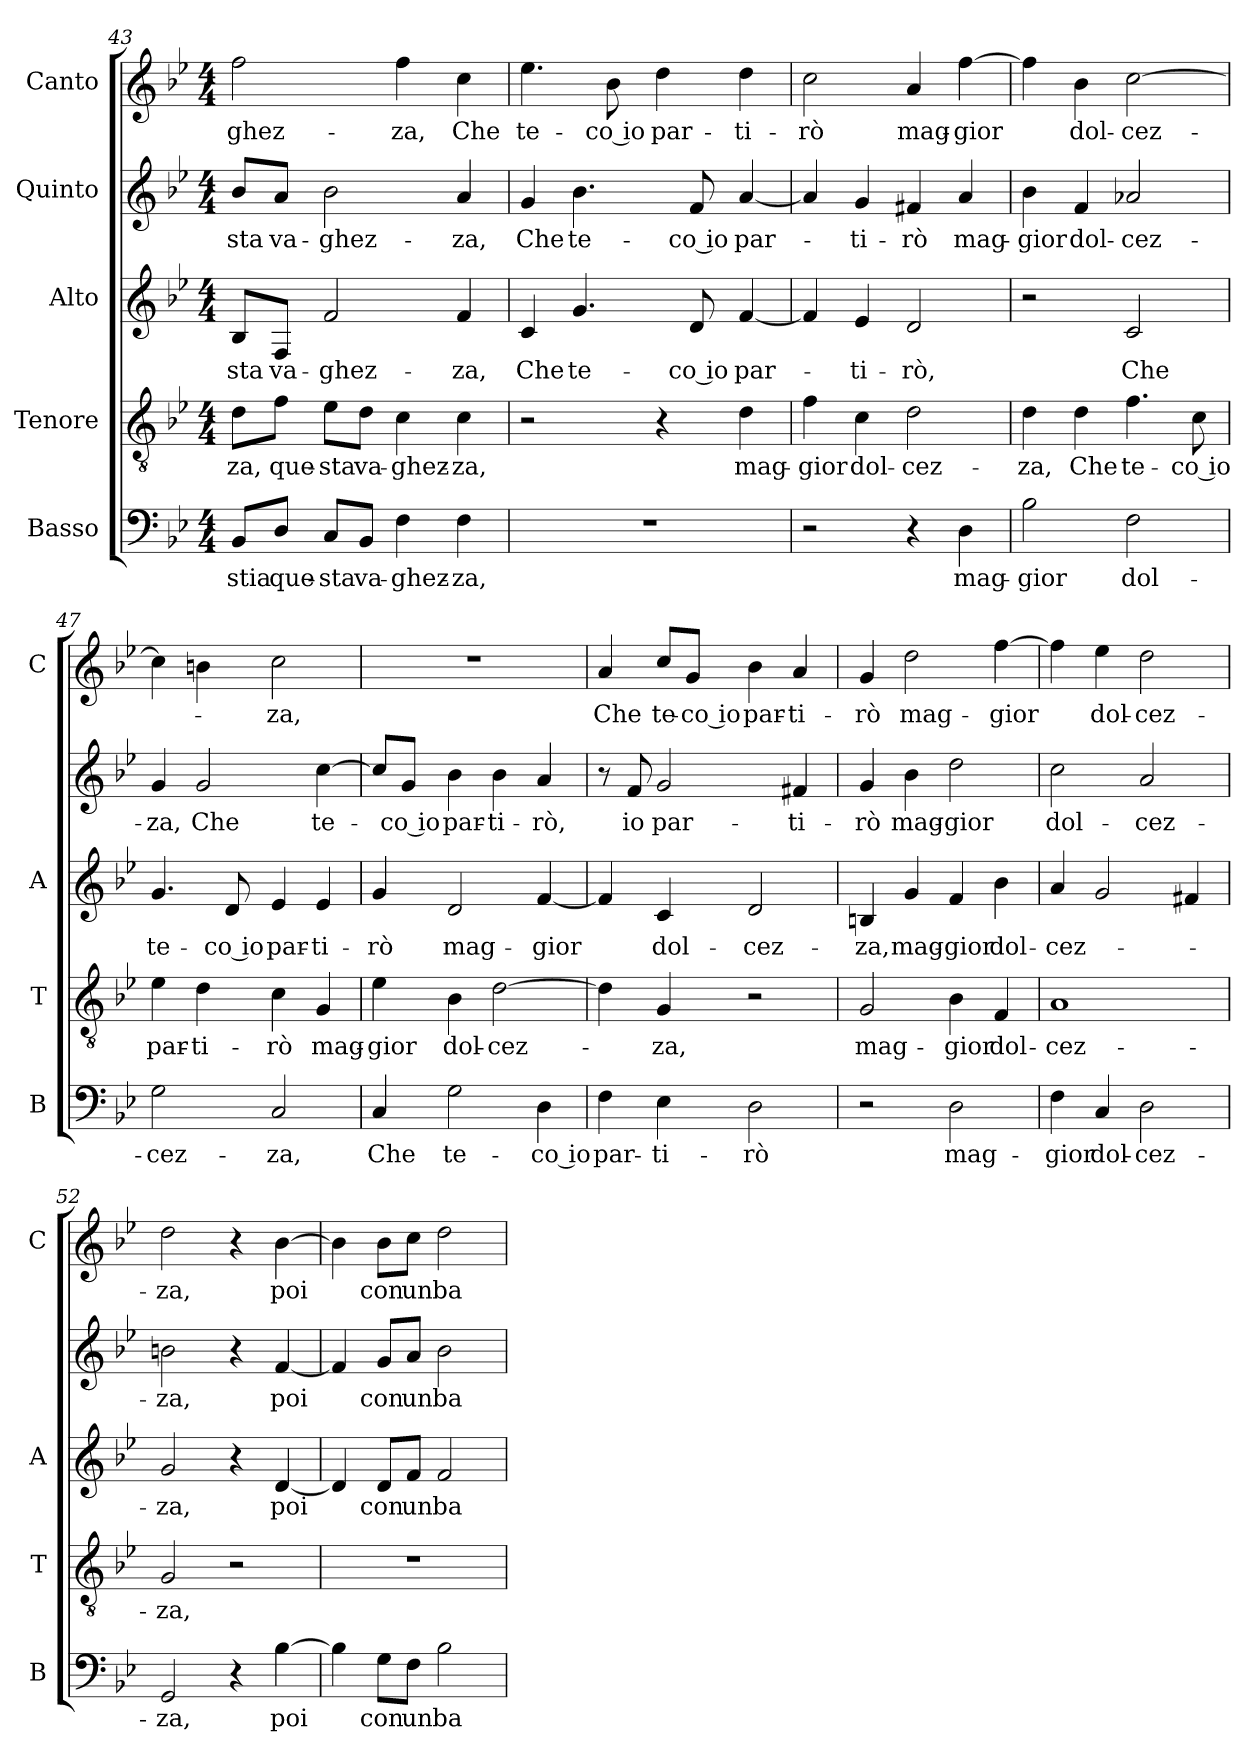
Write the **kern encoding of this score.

**kern	**text	**kern	**text	**kern	**text	**kern	**text	**kern	**text
*part5	*part5	*part4	*part4	*part3	*part3	*part2	*part2	*part1	*part1
*staff5	*staff5	*staff4	*staff4	*staff3	*staff3	*staff2	*staff2	*staff1	*staff1
*I"Basso	*	*I"Tenore	*	*I"Alto	*	*I"Quinto	*	*I"Canto	*
*I'B	*	*I'T	*	*I'A	*	*	*	*I'C	*
*clefF4	*	*clefGv2	*	*clefG2	*	*clefG2	*	*clefG2	*
*k[b-e-]	*	*k[b-e-]	*	*k[b-e-]	*	*k[b-e-]	*	*k[b-e-]	*
*B-:	*	*B-:	*	*B-:	*	*B-:	*	*B-:	*
*M4/4	*	*M4/4	*	*M4/4	*	*M4/4	*	*M4/4	*
=43	=43	=43	=43	=43	=43	=43	=43	=43	=43
!	!LO:LY:b	!	!LO:LY:b	!	!LO:LY:b	!	!LO:LY:b	!	!LO:LY:b
8BB-/L	stia	8d\L	-za,	8B-/L	-sta	8b-/L	-sta	2ff\	-ghez-
!	!LO:LY:b	!	!LO:LY:b	!	!LO:LY:b	!	!LO:LY:b	!	!
8D/J	que-	8f\J	que-	8F/J	va-	8a/J	va-	.	.
!	!LO:LY:b	!	!LO:LY:b	!	!LO:LY:b	!	!LO:LY:b	!	!
8C/L	-sta	8e-\L	-sta	2f/	-ghez-	2b-\	-ghez-	.	.
!	!LO:LY:b	!	!LO:LY:b	!	!	!	!	!	!
8BB-/J	va-	8d\J	va-	.	.	.	.	.	.
!	!LO:LY:b	!	!LO:LY:b	!	!	!	!	!	!LO:LY:b
4F\	-ghez-	4c\	-ghez-	.	.	.	.	4ff\	-za,
!	!LO:LY:b	!	!LO:LY:b	!	!LO:LY:b	!	!LO:LY:b	!	!LO:LY:b
4F\	-za,	4c\	-za,	4f/	-za,	4a/	-za,	4cc\	Che
=44	=44	=44	=44	=44	=44	=44	=44	=44	=44
!	!	!	!	!	!LO:LY:b	!	!LO:LY:b	!	!LO:LY:b
1r	.	2r	.	4c/	Che	4g/	Che	4.ee-\	te-
!	!	!	!	!	!LO:LY:b	!	!LO:LY:b	!	!
.	.	.	.	4.g/	te-	4.b-\	te-	.	.
!	!	!	!	!	!	!	!	!	!LO:LY:b
.	.	.	.	.	.	.	.	8b-\	-co io
!	!	!	!	!	!	!	!	!	!LO:LY:b
.	.	4r	.	.	.	.	.	4dd\	par-
!	!	!	!	!	!LO:LY:b	!	!LO:LY:b	!	!
.	.	.	.	8d/	-co io	8f/	-co io	.	.
!	!	!	!LO:LY:b	!	!LO:LY:b	!	!LO:LY:b	!	!LO:LY:b
.	.	4d\	mag-	[4f/	par-	[4a/	par-	4dd\	-ti-
=45	=45	=45	=45	=45	=45	=45	=45	=45	=45
!	!	!	!LO:LY:b	!	!	!	!	!	!LO:LY:b
2r	.	4f\	-gior	4f/]	.	4a/]	.	2cc\	-rò
!	!	!	!LO:LY:b	!	!LO:LY:b	!	!LO:LY:b	!	!
.	.	4c\	dol-	4e-/	-ti-	4g/	-ti-	.	.
!	!	!	!LO:LY:b	!	!LO:LY:b	!	!LO:LY:b	!	!LO:LY:b
4r	.	2d\	-cez-	2d/	-rò,	4f#X/	-rò	4a/	mag-
!	!LO:LY:b	!	!	!	!	!	!LO:LY:b	!	!LO:LY:b
4D\	mag-	.	.	.	.	4a/	mag-	[4ff\	-gior
=46	=46	=46	=46	=46	=46	=46	=46	=46	=46
!	!LO:LY:b	!	!LO:LY:b	!	!	!	!LO:LY:b	!	!
2B-\	-gior	4d\	-za,	2r	.	4b-\	-gior	4ff\]	.
!	!	!	!LO:LY:b	!	!	!	!LO:LY:b	!	!LO:LY:b
.	.	4d\	Che	.	.	4f/	dol-	4b-\	dol-
!	!LO:LY:b	!	!LO:LY:b	!	!LO:LY:b	!	!LO:LY:b	!	!LO:LY:b
2F\	dol-	4.f\	te-	2c/	Che	2a-X/	-cez-	[2cc\	-cez-
!	!	!	!LO:LY:b	!	!	!	!	!	!
.	.	8c\	-co io	.	.	.	.	.	.
!!LO:LB:g=z
=47	=47	=47	=47	=47	=47	=47	=47	=47	=47
!	!LO:LY:b	!	!LO:LY:b	!	!LO:LY:b	!	!LO:LY:b	!	!
2G\	-cez-	4e-\	par-	4.g/	te-	4g/	-za,	4cc\]	.
!	!	!	!LO:LY:b	!	!	!	!LO:LY:b	!	!
.	.	4d\	-ti-	.	.	2g/	Che	4bn\	.
!	!	!	!	!	!LO:LY:b	!	!	!	!
.	.	.	.	8d/	-co io	.	.	.	.
!	!LO:LY:b	!	!LO:LY:b	!	!LO:LY:b	!	!	!	!LO:LY:b
2C/	-za,	4c\	-rò	4e-/	par-	.	.	2cc\	-za,
!	!	!	!LO:LY:b	!	!LO:LY:b	!	!LO:LY:b	!	!
.	.	4G/	mag-	4e-/	-ti-	[4cc\	te-	.	.
=48	=48	=48	=48	=48	=48	=48	=48	=48	=48
!	!LO:LY:b	!	!LO:LY:b	!	!LO:LY:b	!	!	!	!
4C/	Che	4e-\	-gior	4g/	-rò	8cc/L]	.	1r	.
!	!	!	!	!	!	!	!LO:LY:b	!	!
.	.	.	.	.	.	8g/J	-co io	.	.
!	!LO:LY:b	!	!LO:LY:b	!	!LO:LY:b	!	!LO:LY:b	!	!
2G\	te-	4B-\	dol-	2d/	mag-	4b-\	par-	.	.
!	!	!	!LO:LY:b	!	!	!	!LO:LY:b	!	!
.	.	[2d\	-cez-	.	.	4b-\	-ti-	.	.
!	!LO:LY:b	!	!	!	!LO:LY:b	!	!LO:LY:b	!	!
4D\	-co io	.	.	[4f/	-gior	4a/	-rò,	.	.
=49	=49	=49	=49	=49	=49	=49	=49	=49	=49
!	!LO:LY:b	!	!	!	!	!	!	!	!LO:LY:b
4F\	par-	4d\]	.	4f/]	.	8r	.	4a/	Che
!	!	!	!	!	!	!	!LO:LY:b	!	!
.	.	.	.	.	.	8f/	io	.	.
!	!LO:LY:b	!	!LO:LY:b	!	!LO:LY:b	!	!LO:LY:b	!	!LO:LY:b
4E-\	-ti-	4G/	-za,	4c/	dol-	2g/	par-	8cc/L	te-
!	!	!	!	!	!	!	!	!	!LO:LY:b
.	.	.	.	.	.	.	.	8g/J	-co io
!	!LO:LY:b	!	!	!	!LO:LY:b	!	!	!	!LO:LY:b
2D\	-rò	2r	.	2d/	-cez-	.	.	4b-\	par-
!	!	!	!	!	!	!	!LO:LY:b	!	!LO:LY:b
.	.	.	.	.	.	4f#X/	-ti-	4a/	-ti-
=50	=50	=50	=50	=50	=50	=50	=50	=50	=50
!	!	!	!LO:LY:b	!	!LO:LY:b	!	!LO:LY:b	!	!LO:LY:b
2r	.	2G/	mag-	4Bn/	-za,	4g/	-rò	4g/	-rò
!	!	!	!	!	!LO:LY:b	!	!LO:LY:b	!	!LO:LY:b
.	.	.	.	4g/	mag-	4b-\	mag-	2dd\	mag-
!	!LO:LY:b	!	!LO:LY:b	!	!LO:LY:b	!	!LO:LY:b	!	!
2D\	mag-	4B-\	-gior	4f/	-gior	2dd\	-gior	.	.
!	!	!	!LO:LY:b	!	!LO:LY:b	!	!	!	!LO:LY:b
.	.	4F/	dol-	4b-\	dol-	.	.	[4ff\	-gior
=51	=51	=51	=51	=51	=51	=51	=51	=51	=51
!	!LO:LY:b	!	!LO:LY:b	!	!LO:LY:b	!	!LO:LY:b	!	!
4F\	-gior	1A	-cez-	4a/	-cez-	2cc\	dol-	4ff\]	.
!	!LO:LY:b	!	!	!	!	!	!	!	!LO:LY:b
4C/	dol-	.	.	2g/	.	.	.	4ee-\	dol-
!	!LO:LY:b	!	!	!	!	!	!LO:LY:b	!	!LO:LY:b
2D\	-cez-	.	.	.	.	2a/	-cez-	2dd\	-cez-
.	.	.	.	4f#X/	.	.	.	.	.
=52	=52	=52	=52	=52	=52	=52	=52	=52	=52
!	!LO:LY:b	!	!LO:LY:b	!	!LO:LY:b	!	!LO:LY:b	!	!LO:LY:b
2GG/	-za,	2G/	-za,	2g/	-za,	2bn\	-za,	2dd\	-za,
4r	.	2r	.	4r	.	4r	.	4r	.
!	!LO:LY:b	!	!	!	!LO:LY:b	!	!LO:LY:b	!	!LO:LY:b
[4B-\	poi	.	.	[4d/	poi	[4f/	poi	[4b-\	poi
!!LO:PB:g=z
=53	=53	=53	=53	=53	=53	=53	=53	=53	=53
4B-\]	.	1r	.	4d/]	.	4f/]	.	4b-\]	.
!	!LO:LY:b	!	!	!	!LO:LY:b	!	!LO:LY:b	!	!LO:LY:b
8G\L	con	.	.	8d/L	con	8g/L	con	8b-\L	con
!	!LO:LY:b	!	!	!	!LO:LY:b	!	!LO:LY:b	!	!LO:LY:b
8F\J	un	.	.	8f/J	un	8a/J	un	8cc\J	un
!	!LO:LY:b	!	!	!	!LO:LY:b	!	!LO:LY:b	!	!LO:LY:b
2B-\	ba-	.	.	2f/	ba-	2b-\	ba-	2dd\	ba-
=	=	=	=	=	=	=	=	=	=
*-	*-	*-	*-	*-	*-	*-	*-	*-	*-
